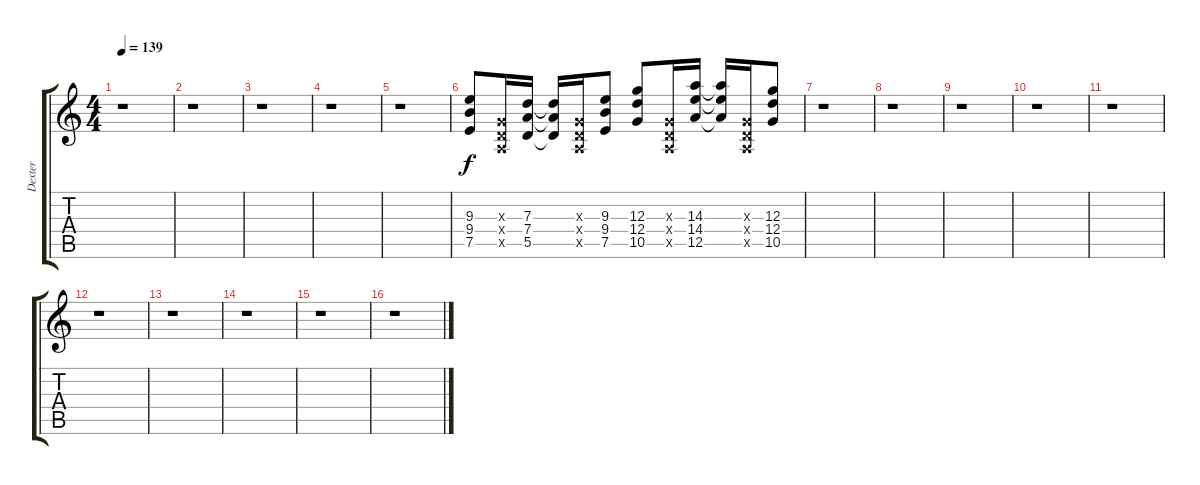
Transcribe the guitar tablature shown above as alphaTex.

\track ("Dexter" "Dexter") {instrument distortionguitar}
\staff {score tabs}
\tuning (E4 B3 G3 D3 A2 D2) {hide}
\ts (4 4)
\tempo 139
\clef g2
\ks c
r.1{dy f} |
r.1 |
r.1 |
r.1 |
r.1 |
(9.3 9.4 7.5).8 (0.3{x} 0.4{x} 0.5{x}).16 (7.3 7.4 5.5).16 (7.3{t} 7.4{t} 5.5{t}).16 (0.3{x} 0.4{x} 0.5{x}).16 (9.3 9.4 7.5).8 (12.3 12.4 10.5).8 (0.3{x} 0.4{x} 0.5{x}).16 (14.3 14.4 12.5).16 (14.3{t} 14.4{t} 12.5{t}).16 (0.3{x} 0.4{x} 0.5{x}).16 (12.3 12.4 10.5).8 |
r.1 |
r.1 |
r.1 |
r.1 |
r.1 |
r.1 |
r.1 |
r.1 |
r.1 |
r.1
